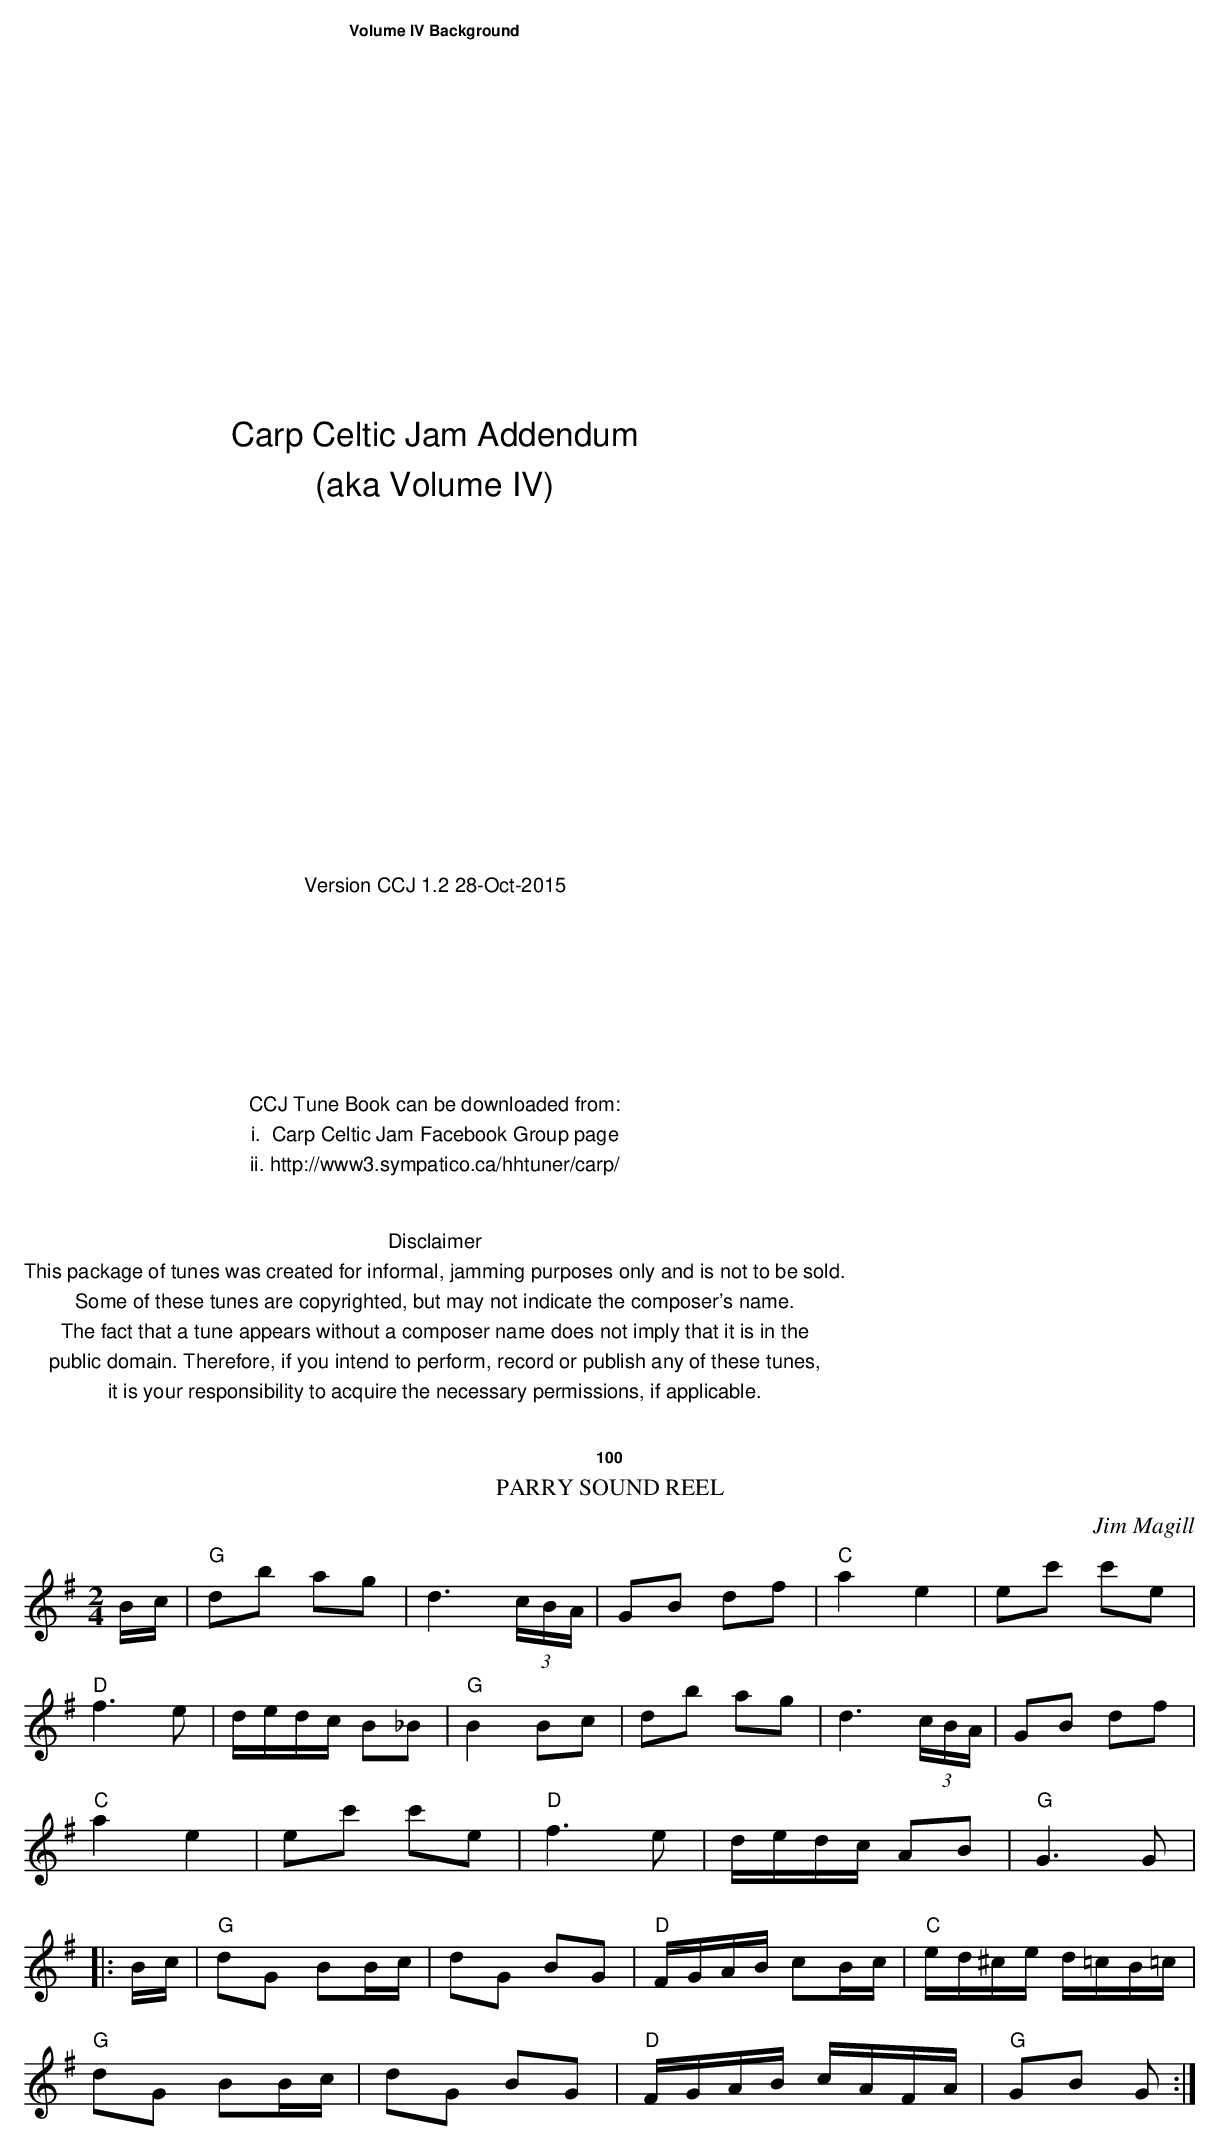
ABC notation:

X:1
T:Parry Sound Reel
C:Jim Magill
M:2/4
L:1/16
K:G
Bc|"G"d2b2 a2g2|d6 (3cBA|G2B2 d2f2|"C"a4 e4|e2c'2 c'2e2|
"D"f6e2|dedc B2_B2|"G"B4 B2c2|d2b2 a2g2|d6 (3cBA|G2B2 d2f2|
"C"a4 e4|e2c'2 c'2e2|"D"f6e2|dedc A2B2|"G"G6 G2|
|:Bc|"G"d2G2 B2Bc|d2G2 B2G2|"D"FGAB c2Bc|"C"ed^ce d=cB=c|
"G"d2G2 B2Bc|d2G2 B2G2|"D"FGAB cAFA|"G"G2B2 G2:|
